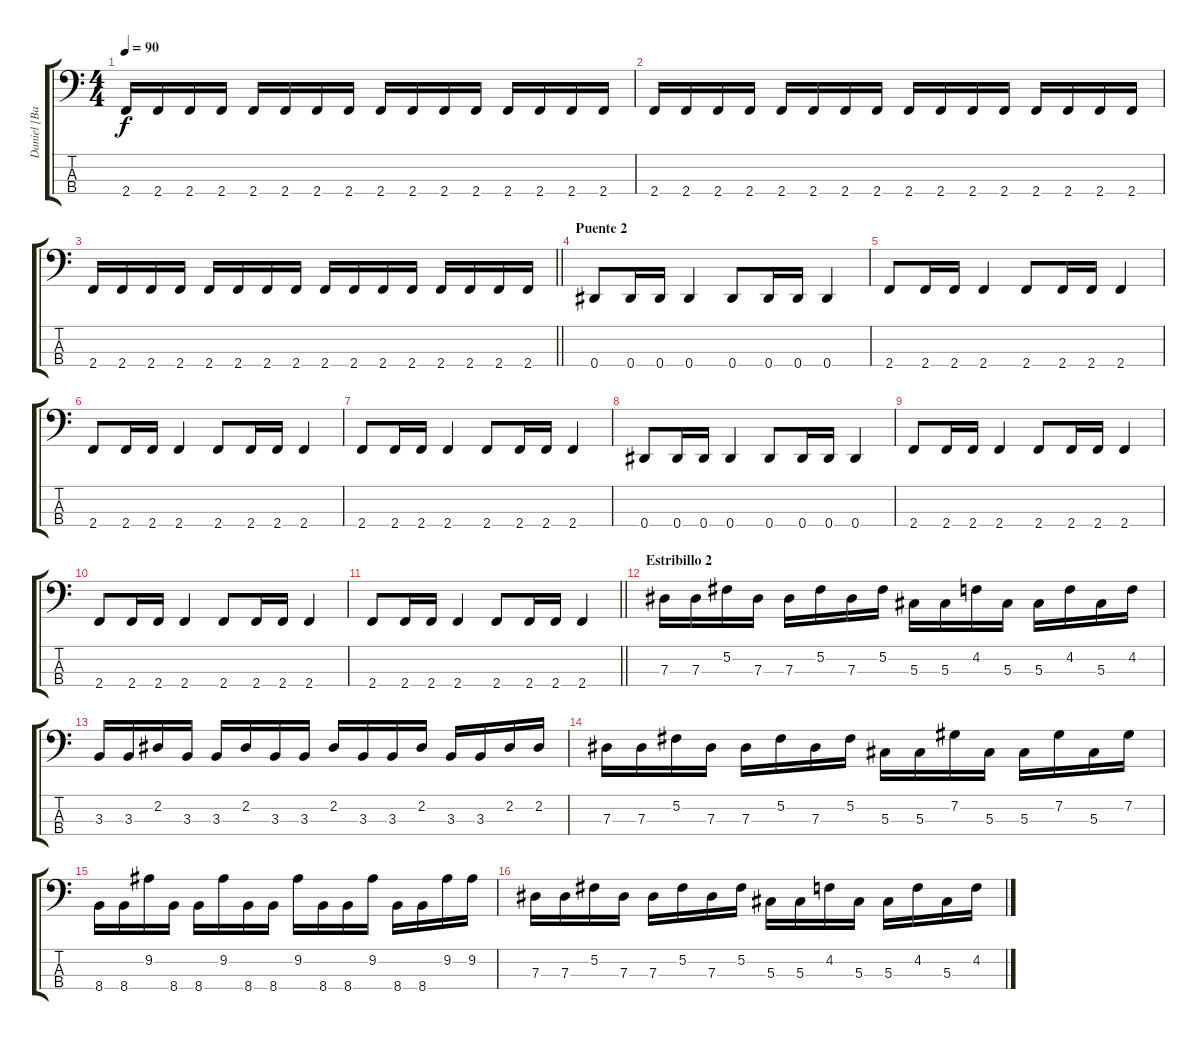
\track ("Daniel [Bass]" "Daniel [Ba") {instrument electricbassfinger}
\staff {score tabs}
\tuning (Gb2 Db2 Ab1 Eb1) {hide}
\ts (4 4)
\tempo 90
\clef f4
\ks c
2.4.16{dy f} 2.4.16 2.4.16 2.4.16 2.4.16 2.4.16 2.4.16 2.4.16 2.4.16 2.4.16 2.4.16 2.4.16 2.4.16 2.4.16 2.4.16 2.4.16 |
2.4.16 2.4.16 2.4.16 2.4.16 2.4.16 2.4.16 2.4.16 2.4.16 2.4.16 2.4.16 2.4.16 2.4.16 2.4.16 2.4.16 2.4.16 2.4.16 |
\barLineRight lightlight
2.4.16 2.4.16 2.4.16 2.4.16 2.4.16 2.4.16 2.4.16 2.4.16 2.4.16 2.4.16 2.4.16 2.4.16 2.4.16 2.4.16 2.4.16 2.4.16 |
\section ("" "Puente 2")
0.4.8 0.4.16 0.4.16 0.4.4 0.4.8 0.4.16 0.4.16 0.4.4 |
2.4.8 2.4.16 2.4.16 2.4.4 2.4.8 2.4.16 2.4.16 2.4.4 |
2.4.8 2.4.16 2.4.16 2.4.4 2.4.8 2.4.16 2.4.16 2.4.4 |
2.4.8 2.4.16 2.4.16 2.4.4 2.4.8 2.4.16 2.4.16 2.4.4 |
0.4.8 0.4.16 0.4.16 0.4.4 0.4.8 0.4.16 0.4.16 0.4.4 |
2.4.8 2.4.16 2.4.16 2.4.4 2.4.8 2.4.16 2.4.16 2.4.4 |
2.4.8 2.4.16 2.4.16 2.4.4 2.4.8 2.4.16 2.4.16 2.4.4 |
\barLineRight lightlight
2.4.8 2.4.16 2.4.16 2.4.4 2.4.8 2.4.16 2.4.16 2.4.4 |
\section ("" "Estribillo 2")
7.3.16 7.3.16 5.2.16 7.3.16 7.3.16 5.2.16 7.3.16 5.2.16 5.3.16 5.3.16 4.2.16 5.3.16 5.3.16 4.2.16 5.3.16 4.2.16 |
3.3.16 3.3.16 2.2.16 3.3.16 3.3.16 2.2.16 3.3.16 3.3.16 2.2.16 3.3.16 3.3.16 2.2.16 3.3.16 3.3.16 2.2.16 2.2.16 |
7.3.16 7.3.16 5.2.16 7.3.16 7.3.16 5.2.16 7.3.16 5.2.16 5.3.16 5.3.16 7.2.16 5.3.16 5.3.16 7.2.16 5.3.16 7.2.16 |
8.4.16 8.4.16 9.2.16 8.4.16 8.4.16 9.2.16 8.4.16 8.4.16 9.2.16 8.4.16 8.4.16 9.2.16 8.4.16 8.4.16 9.2.16 9.2.16 |
7.3.16 7.3.16 5.2.16 7.3.16 7.3.16 5.2.16 7.3.16 5.2.16 5.3.16 5.3.16 4.2.16 5.3.16 5.3.16 4.2.16 5.3.16 4.2.16
